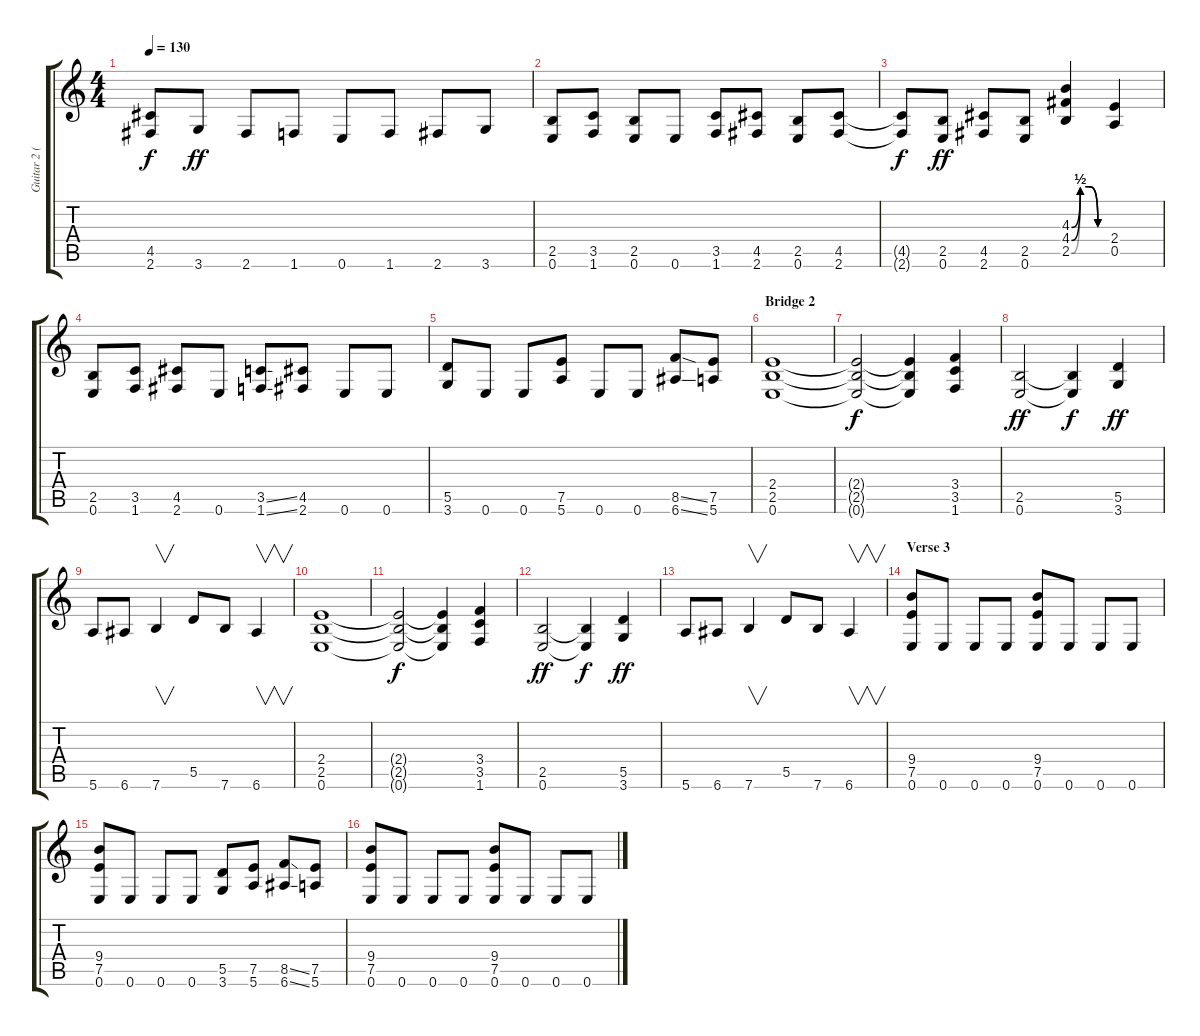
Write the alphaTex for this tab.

\track ("Guitar 2 (Distortion)" "Guitar 2 (") {instrument distortionguitar}
\staff {score tabs}
\tuning (E4 B3 G3 D3 A2 E2) {hide}
\ts (4 4)
\tempo 130
\clef g2
\ks c
(4.5{t} 2.6{t}).8{dy f} 3.6.8{dy ff} 2.6.8 1.6.8 0.6.8 1.6.8 2.6.8 3.6.8 |
(2.5 0.6).8 (3.5 1.6).8 (2.5 0.6).8 0.6.8 (3.5 1.6).8 (4.5 2.6).8 (2.5 0.6).8 (4.5 2.6).8 |
(4.5{t} 2.6{t}).8{dy f} (2.5 0.6).8{dy ff} (4.5 2.6).8 (2.5 0.6).8 (4.3{be (custom 0 0 15 2 30 2 45 0 60 0)} 4.4{be (custom 0 0 15 2 30 2 45 0 60 0)} 2.5{be (custom 0 0 15 2 30 2 45 0 60 0)}).4 (2.4 0.5).4 |
(2.5 0.6).8 (3.5 1.6).8 (4.5 2.6).8 0.6.8 (3.5{ss} 1.6{ss}).8 (4.5 2.6).8 0.6.8 0.6.8 |
(5.5 3.6).8 0.6.8 0.6.8 (7.5 5.6).8 0.6.8 0.6.8 (8.5{ss} 6.6{ss}).8 (7.5 5.6).8 |
\section ("" "Bridge 2")
(2.4 2.5 0.6).1 |
(2.4{t} 2.5{t} 0.6{t}).2{dy f} (2.4{t} 2.5{t} 0.6{t}).4 (3.4 3.5 1.6).4 |
(2.5 0.6).2{dy ff} (2.5{t} 0.6{t}).4{dy f} (5.5 3.6).4{dy ff} |
5.6.8 6.6.8 7.6.4{v} 5.5.8 7.6.8 6.6.4{v} |
(2.4 2.5 0.6).1 |
(2.4{t} 2.5{t} 0.6{t}).2{dy f} (2.4{t} 2.5{t} 0.6{t}).4 (3.4 3.5 1.6).4 |
(2.5 0.6).2{dy ff} (2.5{t} 0.6{t}).4{dy f} (5.5 3.6).4{dy ff} |
5.6.8 6.6.8 7.6.4{v} 5.5.8 7.6.8 6.6.4{v} |
\section ("" "Verse 3")
(9.4 7.5 0.6).8 0.6.8 0.6.8 0.6.8 (9.4 7.5 0.6).8 0.6.8 0.6.8 0.6.8 |
(9.4 7.5 0.6).8 0.6.8 0.6.8 0.6.8 (5.5 3.6).8 (7.5 5.6).8 (8.5{ss} 6.6{ss}).8 (7.5 5.6).8 |
(9.4 7.5 0.6).8 0.6.8 0.6.8 0.6.8 (9.4 7.5 0.6).8 0.6.8 0.6.8 0.6.8
